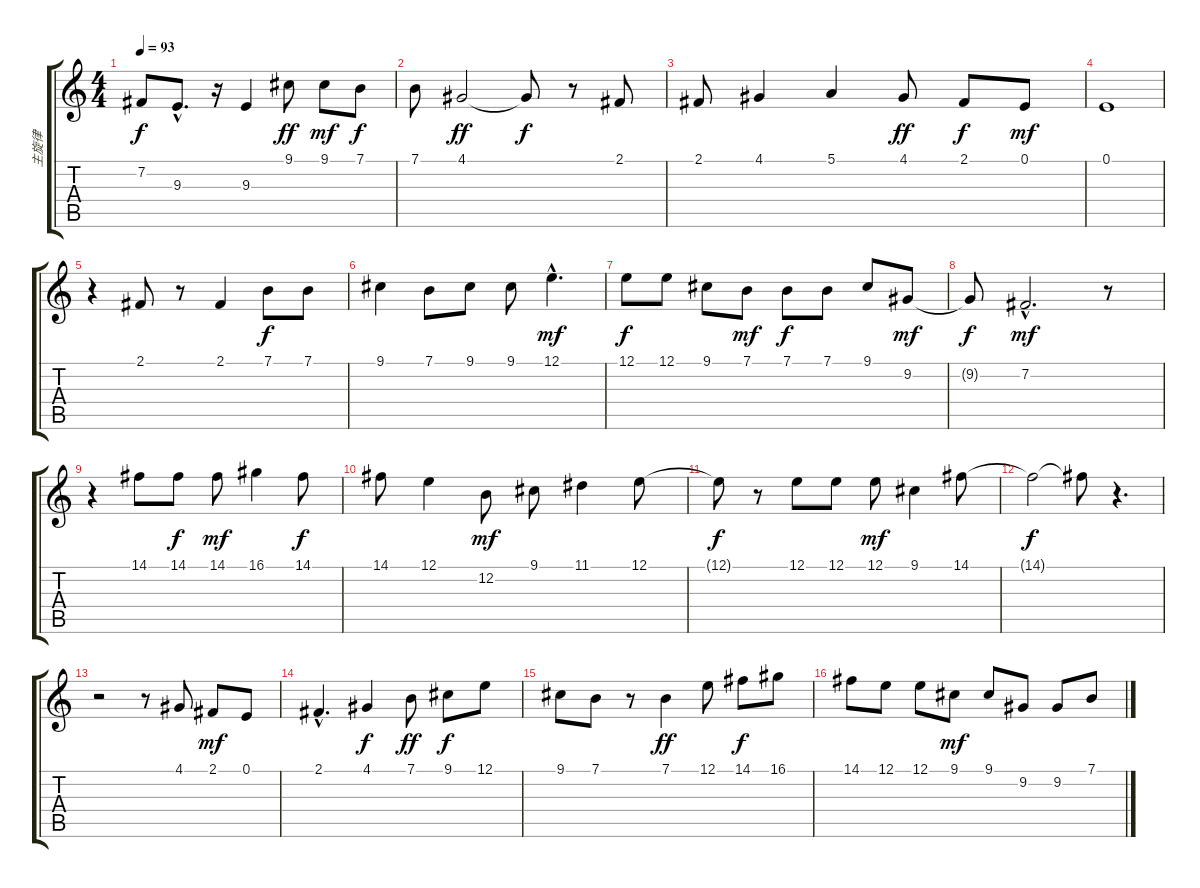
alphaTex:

\track ("主旋律" "主旋律") {instrument clarinet}
\staff {score tabs}
\tuning (E4 B3 G3 D3 A2 E2) {hide}
\ts (4 4)
\tempo 93
\clef g2
\ks c
7.2.8{dy f} 9.3{hac}.8{d} r.16 9.3.4 9.1.8{dy ff} 9.1.8{dy mf} 7.1.8{dy f} |
7.1.8 4.1.2{dy ff} 4.1{t}.8{dy f} r.8 2.1.8 |
2.1.8 4.1.4 5.1.4 4.1.8{dy ff} 2.1.8{dy f} 0.1.8{dy mf} |
0.1.1 |
r.4 2.1.8 r.8 2.1.4 7.1.8{dy f} 7.1.8 |
9.1.4 7.1.8 9.1.8 9.1.8 12.1{hac}.4{d dy mf} |
12.1.8{dy f} 12.1.8 9.1.8 7.1.8{dy mf} 7.1.8{dy f} 7.1.8 9.1.8 9.2.8{dy mf} |
9.2{t}.8{dy f} 7.2{hac}.2{d dy mf} r.8 |
r.4 14.1.8 14.1.8{dy f} 14.1.8{dy mf} 16.1.4 14.1.8{dy f} |
14.1.8 12.1.4 12.2.8{dy mf} 9.1.8 11.1.4 12.1.8 |
12.1{t}.8{dy f} r.8 12.1.8 12.1.8 12.1.8{dy mf} 9.1.4 14.1.8 |
14.1{t}.2{dy f} 14.1{t}.8 r.4{d} |
r.2 r.8 4.1.8 2.1.8{dy mf} 0.1.8 |
2.1{hac}.4{d} 4.1.4{dy f} 7.1.8{dy ff} 9.1.8{dy f} 12.1.8 |
9.1.8 7.1.8 r.8 7.1.4{dy ff} 12.1.8 14.1.8{dy f} 16.1.8 |
14.1.8 12.1.8 12.1.8 9.1.8{dy mf} 9.1.8 9.2.8 9.2.8 7.1.8
